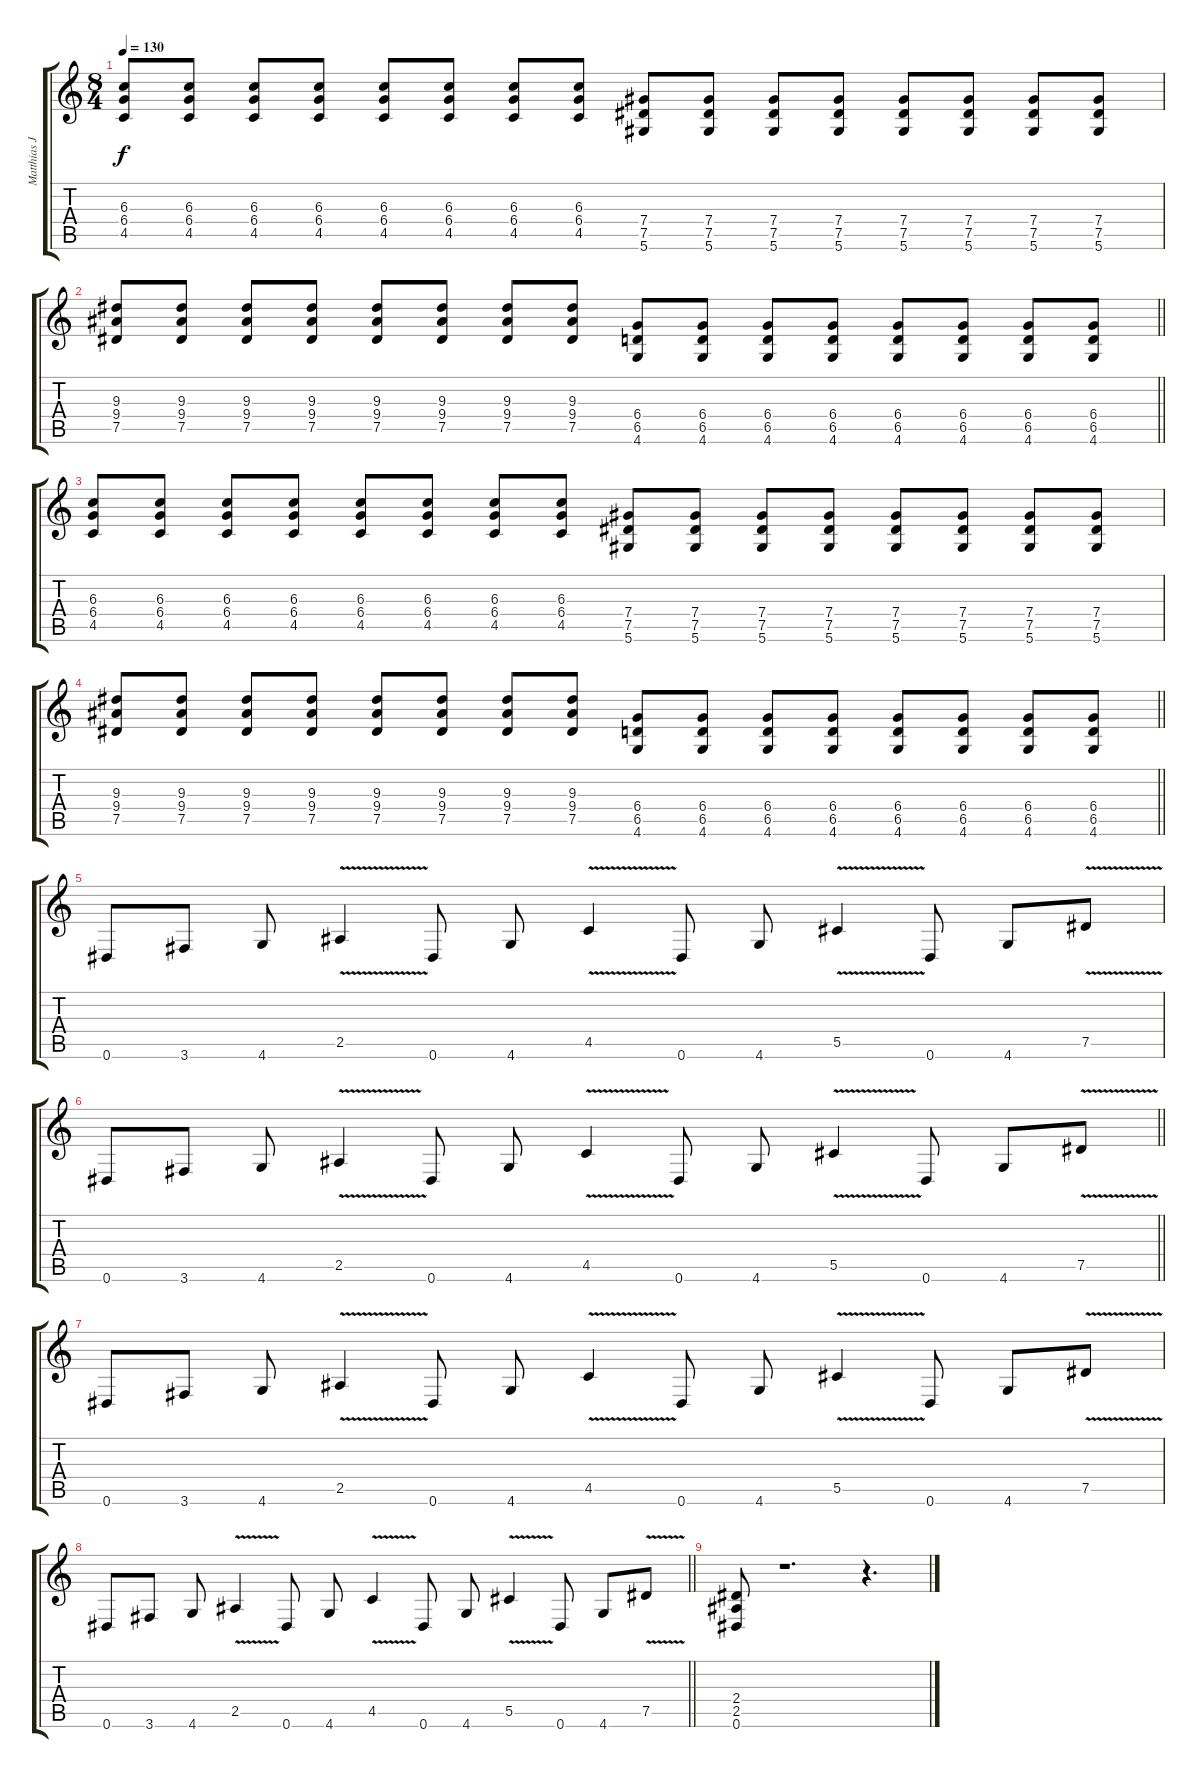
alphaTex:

\track ("Matthias Jabs" "Matthias J") {instrument overdrivenguitar}
\staff {score tabs}
\tuning (Eb4 Bb3 Gb3 Db3 Ab2 Eb2) {hide}
\ts (8 4)
\tempo 130
\clef g2
\ks c
(6.3 6.4 4.5).8{dy f} (6.3 6.4 4.5).8 (6.3 6.4 4.5).8 (6.3 6.4 4.5).8 (6.3 6.4 4.5).8 (6.3 6.4 4.5).8 (6.3 6.4 4.5).8 (6.3 6.4 4.5).8 (7.4 7.5 5.6).8 (7.4 7.5 5.6).8 (7.4 7.5 5.6).8 (7.4 7.5 5.6).8 (7.4 7.5 5.6).8 (7.4 7.5 5.6).8 (7.4 7.5 5.6).8 (7.4 7.5 5.6).8 |
\barLineRight lightlight
(9.3 9.4 7.5).8 (9.3 9.4 7.5).8 (9.3 9.4 7.5).8 (9.3 9.4 7.5).8 (9.3 9.4 7.5).8 (9.3 9.4 7.5).8 (9.3 9.4 7.5).8 (9.3 9.4 7.5).8 (6.4 6.5 4.6).8 (6.4 6.5 4.6).8 (6.4 6.5 4.6).8 (6.4 6.5 4.6).8 (6.4 6.5 4.6).8 (6.4 6.5 4.6).8 (6.4 6.5 4.6).8 (6.4 6.5 4.6).8 |
(6.3 6.4 4.5).8 (6.3 6.4 4.5).8 (6.3 6.4 4.5).8 (6.3 6.4 4.5).8 (6.3 6.4 4.5).8 (6.3 6.4 4.5).8 (6.3 6.4 4.5).8 (6.3 6.4 4.5).8 (7.4 7.5 5.6).8 (7.4 7.5 5.6).8 (7.4 7.5 5.6).8 (7.4 7.5 5.6).8 (7.4 7.5 5.6).8 (7.4 7.5 5.6).8 (7.4 7.5 5.6).8 (7.4 7.5 5.6).8 |
\barLineRight lightlight
(9.3 9.4 7.5).8 (9.3 9.4 7.5).8 (9.3 9.4 7.5).8 (9.3 9.4 7.5).8 (9.3 9.4 7.5).8 (9.3 9.4 7.5).8 (9.3 9.4 7.5).8 (9.3 9.4 7.5).8 (6.4 6.5 4.6).8 (6.4 6.5 4.6).8 (6.4 6.5 4.6).8 (6.4 6.5 4.6).8 (6.4 6.5 4.6).8 (6.4 6.5 4.6).8 (6.4 6.5 4.6).8 (6.4 6.5 4.6).8 |
\section ("" "")
0.6.8{volume 15} 3.6.8 4.6.8 2.5{v}.4 0.6.8 4.6.8 4.5{v}.4 0.6.8 4.6.8 5.5{v}.4 0.6.8 4.6.8 7.5{v}.8 |
\barLineRight lightlight
0.6.8 3.6.8 4.6.8 2.5{v}.4 0.6.8 4.6.8 4.5{v}.4 0.6.8 4.6.8 5.5{v}.4 0.6.8 4.6.8 7.5{v}.8 |
0.6.8 3.6.8 4.6.8 2.5{v}.4 0.6.8 4.6.8 4.5{v}.4 0.6.8 4.6.8 5.5{v}.4 0.6.8 4.6.8 7.5{v}.8 |
\barLineRight lightlight
0.6.8 3.6.8 4.6.8 2.5{v}.4 0.6.8 4.6.8 4.5{v}.4 0.6.8 4.6.8 5.5{v}.4 0.6.8 4.6.8 7.5{v}.8 |
(2.4 2.5 0.6).8 r.1{d} r.4{d}
